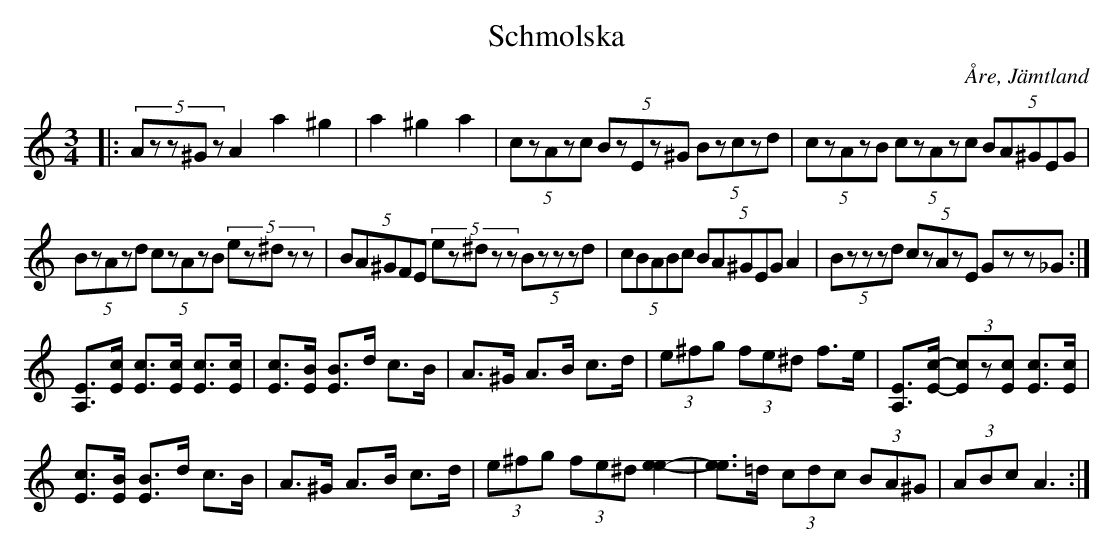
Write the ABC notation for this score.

X:1
T:Schmolska
O:Åre, Jämtland
M:3/4
L:1/8
K:Am
|: (5:2Azz^Gz A2 a2 ^g2|a2 ^g2 a2|  (5:2czAzc (5:2BzEz^G (5:2Bzczd|  (5:2czAzB (5:2czAzc (5:2BA^GEG|
 (5:2BzAzd (5:2czAzB (5:2ez^dzz|  (5:2BA^GFE (5:2ez^dzz (5:2Bzzzd|  (5:2cBABc (5:2BA^GEG  A2|  (5:2Bzzzd (5:2czAzE (5:2Gzz_G  :|
[EA,]>[cE] [cE]>[cE] [cE]>[cE] | [cE]>[BE] [BE]>d c>B | A>^G A>B c>d | (3e^fg (3fe^d f>e | [EA,]>[c-E-] (3[cE]z[cE] [cE]>[cE] |
[cE]>[BE] [BE]>d c>B | A>^G A>B c>d | (3e^fg (3fe^d [e2-e2-] | [ee]>=d (3cdc (3BA^G | (3ABc A3 :|]
